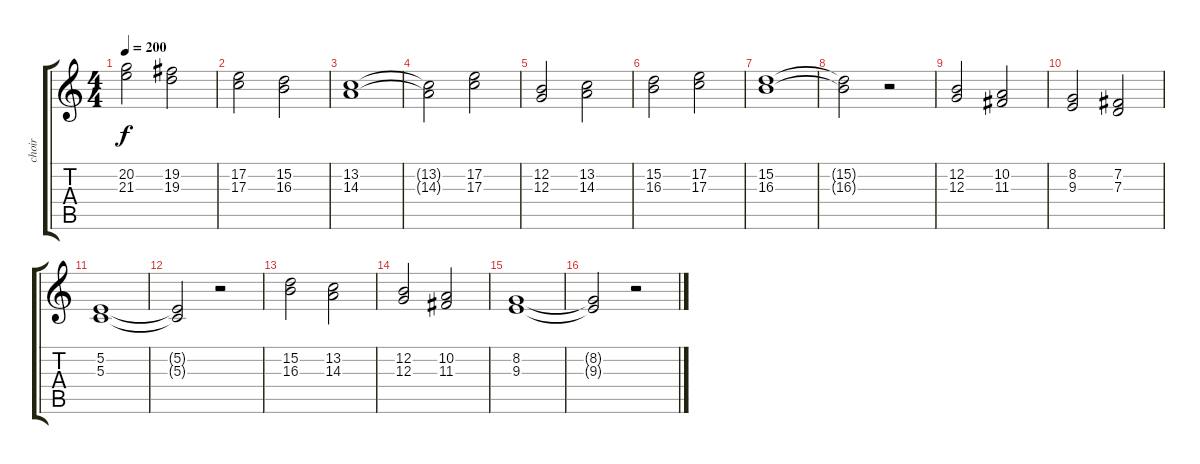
\track ("choir" "choir") {instrument choiraahs}
\staff {score tabs}
\tuning (E4 B3 G3 D3 A2 E2) {hide}
\ts (4 4)
\tempo 200
\clef g2
\ks c
(20.2 21.3).2{dy f} (19.2 19.3).2 |
(17.2 17.3).2 (15.2 16.3).2 |
(13.2 14.3).1 |
(13.2{t} 14.3{t}).2 (17.2 17.3).2 |
(12.2 12.3).2 (13.2 14.3).2 |
(15.2 16.3).2 (17.2 17.3).2 |
(15.2 16.3).1 |
(15.2{t} 16.3{t}).2 r.2 |
(12.2 12.3).2 (10.2 11.3).2 |
(8.2 9.3).2 (7.2 7.3).2 |
(5.2 5.3).1 |
(5.2{t} 5.3{t}).2 r.2 |
(15.2 16.3).2 (13.2 14.3).2 |
(12.2 12.3).2 (10.2 11.3).2 |
(8.2 9.3).1 |
(8.2{t} 9.3{t}).2 r.2
